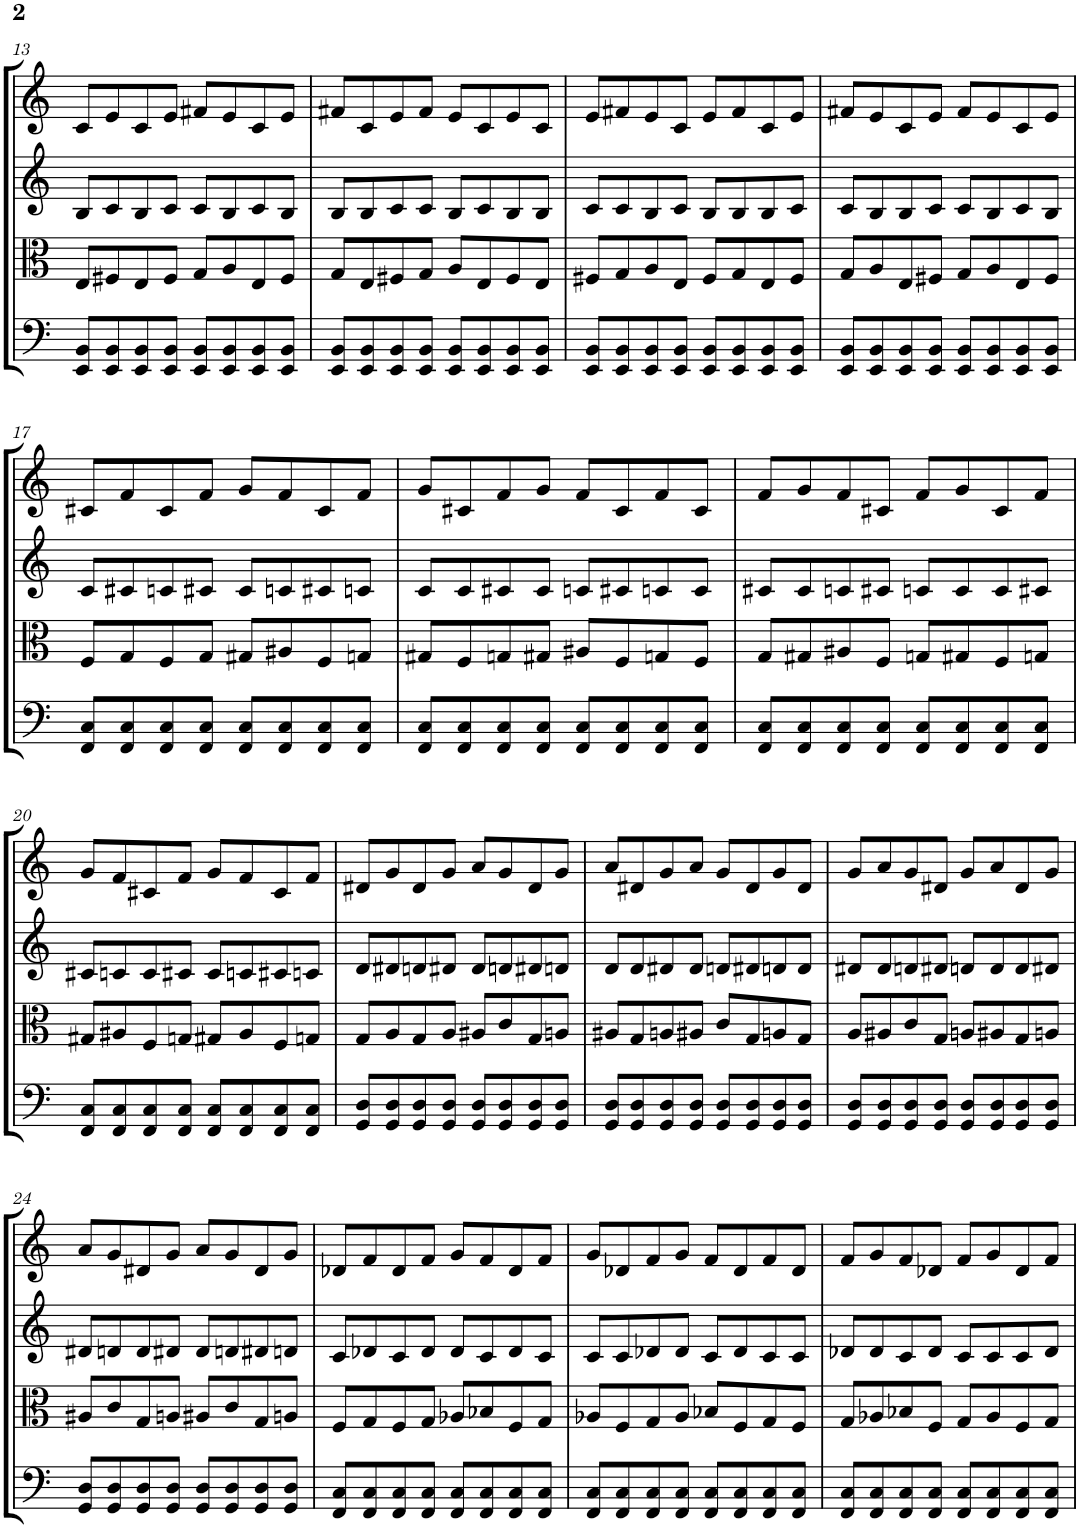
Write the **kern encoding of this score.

**kern	**kern	**kern	**kern
*part4	*part3	*part2	*part1
*staff4	*staff3	*staff2	*staff1
*I"Violoncello	*I"Viola	*I"Violin II	*I"Violin I
*I'Vc	*I'Vla	*I'Vln	*I'Vln
!!LO:PB:g=z
*clefF4	*clefC3	*clefG2	*clefG2
*k[]	*k[]	*k[]	*k[]
*M4/4	*M4/4	*M4/4	*M4/4
=13	=13	=13	=13
8EE/ 8BB/L	8E/L	8B/L	8c/L
8EE/ 8BB/	8F#X/	8c/	8e/
8EE/ 8BB/	8E/	8B/	8c/
8EE/ 8BB/J	8F#/J	8c/J	8e/J
8EE/ 8BB/L	8G/L	8c/L	8f#X/L
8EE/ 8BB/	8A/	8B/	8e/
8EE/ 8BB/	8E/	8c/	8c/
8EE/ 8BB/J	8F#/J	8B/J	8e/J
=14	=14	=14	=14
8EE/ 8BB/L	8G/L	8B/L	8f#X/L
8EE/ 8BB/	8E/	8B/	8c/
8EE/ 8BB/	8F#X/	8c/	8e/
8EE/ 8BB/J	8G/J	8c/J	8f#/J
8EE/ 8BB/L	8A/L	8B/L	8e/L
8EE/ 8BB/	8E/	8c/	8c/
8EE/ 8BB/	8F#/	8B/	8e/
8EE/ 8BB/J	8E/J	8B/J	8c/J
=15	=15	=15	=15
8EE/ 8BB/L	8F#X/L	8c/L	8e/L
8EE/ 8BB/	8G/	8c/	8f#X/
8EE/ 8BB/	8A/	8B/	8e/
8EE/ 8BB/J	8E/J	8c/J	8c/J
8EE/ 8BB/L	8F#/L	8B/L	8e/L
8EE/ 8BB/	8G/	8B/	8f#/
8EE/ 8BB/	8E/	8B/	8c/
8EE/ 8BB/J	8F#/J	8c/J	8e/J
=16	=16	=16	=16
8EE/ 8BB/L	8G/L	8c/L	8f#X/L
8EE/ 8BB/	8A/	8B/	8e/
8EE/ 8BB/	8E/	8B/	8c/
8EE/ 8BB/J	8F#X/J	8c/J	8e/J
8EE/ 8BB/L	8G/L	8c/L	8f#/L
8EE/ 8BB/	8A/	8B/	8e/
8EE/ 8BB/	8E/	8c/	8c/
8EE/ 8BB/J	8F#/J	8B/J	8e/J
!!LO:LB:g=z
=17	=17	=17	=17
8FF/ 8C/L	8F/L	8c/L	8c#X/L
8FF/ 8C/	8G/	8c#X/	8f/
8FF/ 8C/	8F/	8cn/	8c#/
8FF/ 8C/J	8G/J	8c#X/J	8f/J
8FF/ 8C/L	8G#X/L	8c#/L	8g/L
8FF/ 8C/	8A#X/	8cn/	8f/
8FF/ 8C/	8F/	8c#X/	8c#/
8FF/ 8C/J	8Gn/J	8cn/J	8f/J
=18	=18	=18	=18
8FF/ 8C/L	8G#X/L	8c/L	8g/L
8FF/ 8C/	8F/	8c/	8c#X/
8FF/ 8C/	8Gn/	8c#X/	8f/
8FF/ 8C/J	8G#X/J	8c#/J	8g/J
8FF/ 8C/L	8A#X/L	8cn/L	8f/L
8FF/ 8C/	8F/	8c#X/	8c#/
8FF/ 8C/	8Gn/	8cn/	8f/
8FF/ 8C/J	8F/J	8c/J	8c#/J
=19	=19	=19	=19
8FF/ 8C/L	8G/L	8c#X/L	8f/L
8FF/ 8C/	8G#X/	8c#/	8g/
8FF/ 8C/	8A#X/	8cn/	8f/
8FF/ 8C/J	8F/J	8c#X/J	8c#X/J
8FF/ 8C/L	8Gn/L	8cn/L	8f/L
8FF/ 8C/	8G#X/	8c/	8g/
8FF/ 8C/	8F/	8c/	8c#/
8FF/ 8C/J	8Gn/J	8c#X/J	8f/J
!!LO:LB:g=z
=20	=20	=20	=20
8FF/ 8C/L	8G#X/L	8c#X/L	8g/L
8FF/ 8C/	8A#X/	8cn/	8f/
8FF/ 8C/	8F/	8c/	8c#X/
8FF/ 8C/J	8Gn/J	8c#X/J	8f/J
8FF/ 8C/L	8G#X/L	8c#/L	8g/L
8FF/ 8C/	8A#/	8cn/	8f/
8FF/ 8C/	8F/	8c#X/	8c#/
8FF/ 8C/J	8Gn/J	8cn/J	8f/J
=21	=21	=21	=21
8GG/ 8D/L	8G/L	8d/L	8d#X/L
8GG/ 8D/	8A/	8d#X/	8g/
8GG/ 8D/	8G/	8dn/	8d#/
8GG/ 8D/J	8A/J	8d#X/J	8g/J
8GG/ 8D/L	8A#X/L	8d#/L	8a/L
8GG/ 8D/	8c/	8dn/	8g/
8GG/ 8D/	8G/	8d#X/	8d#/
8GG/ 8D/J	8An/J	8dn/J	8g/J
=22	=22	=22	=22
8GG/ 8D/L	8A#X/L	8d/L	8a/L
8GG/ 8D/	8G/	8d/	8d#X/
8GG/ 8D/	8An/	8d#X/	8g/
8GG/ 8D/J	8A#X/J	8d#/J	8a/J
8GG/ 8D/L	8c/L	8dn/L	8g/L
8GG/ 8D/	8G/	8d#X/	8d#/
8GG/ 8D/	8An/	8dn/	8g/
8GG/ 8D/J	8G/J	8d/J	8d#/J
=23	=23	=23	=23
8GG/ 8D/L	8A/L	8d#X/L	8g/L
8GG/ 8D/	8A#X/	8d#/	8a/
8GG/ 8D/	8c/	8dn/	8g/
8GG/ 8D/J	8G/J	8d#X/J	8d#X/J
8GG/ 8D/L	8An/L	8dn/L	8g/L
8GG/ 8D/	8A#X/	8d/	8a/
8GG/ 8D/	8G/	8d/	8d#/
8GG/ 8D/J	8An/J	8d#X/J	8g/J
!!LO:LB:g=z
=24	=24	=24	=24
8GG/ 8D/L	8A#X/L	8d#X/L	8a/L
8GG/ 8D/	8c/	8dn/	8g/
8GG/ 8D/	8G/	8d/	8d#X/
8GG/ 8D/J	8An/J	8d#X/J	8g/J
8GG/ 8D/L	8A#X/L	8d#/L	8a/L
8GG/ 8D/	8c/	8dn/	8g/
8GG/ 8D/	8G/	8d#X/	8d#/
8GG/ 8D/J	8An/J	8dn/J	8g/J
=25	=25	=25	=25
8FF/ 8C/L	8F/L	8c/L	8d-X/L
8FF/ 8C/	8G/	8d-X/	8f/
8FF/ 8C/	8F/	8c/	8d-/
8FF/ 8C/J	8G/J	8d-/J	8f/J
8FF/ 8C/L	8A-X/L	8d-/L	8g/L
8FF/ 8C/	8B-X/	8c/	8f/
8FF/ 8C/	8F/	8d-/	8d-/
8FF/ 8C/J	8G/J	8c/J	8f/J
=26	=26	=26	=26
8FF/ 8C/L	8A-X/L	8c/L	8g/L
8FF/ 8C/	8F/	8c/	8d-X/
8FF/ 8C/	8G/	8d-X/	8f/
8FF/ 8C/J	8A-/J	8d-/J	8g/J
8FF/ 8C/L	8B-X/L	8c/L	8f/L
8FF/ 8C/	8F/	8d-/	8d-/
8FF/ 8C/	8G/	8c/	8f/
8FF/ 8C/J	8F/J	8c/J	8d-/J
=27	=27	=27	=27
8FF/ 8C/L	8G/L	8d-X/L	8f/L
8FF/ 8C/	8A-X/	8d-/	8g/
8FF/ 8C/	8B-X/	8c/	8f/
8FF/ 8C/J	8F/J	8d-/J	8d-X/J
8FF/ 8C/L	8G/L	8c/L	8f/L
8FF/ 8C/	8A-/	8c/	8g/
8FF/ 8C/	8F/	8c/	8d-/
8FF/ 8C/J	8G/J	8d-/J	8f/J
=	=	=	=
*-	*-	*-	*-
